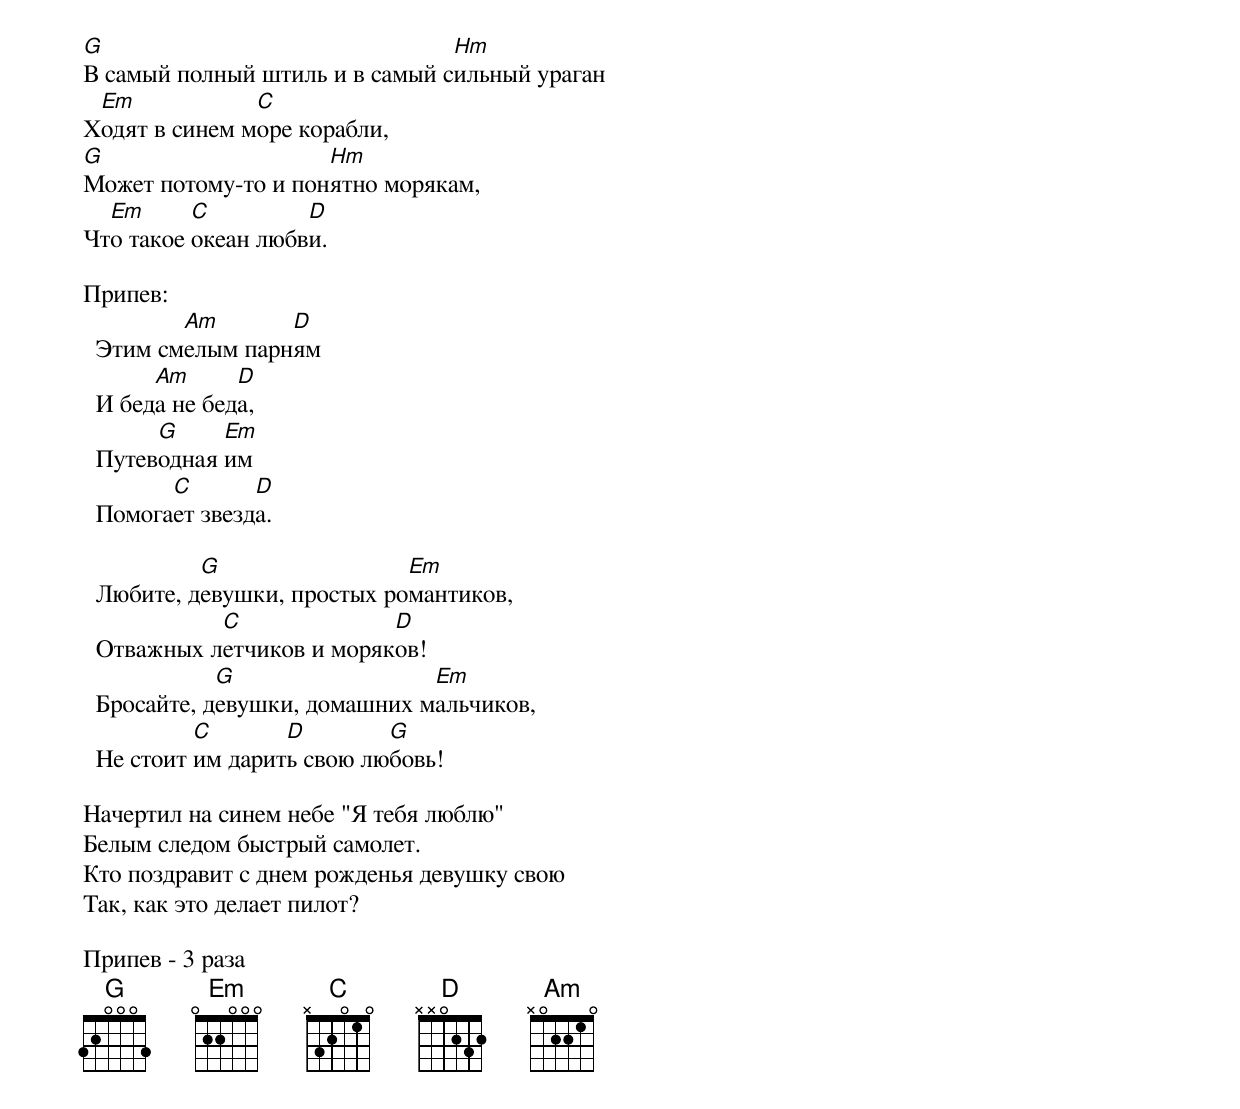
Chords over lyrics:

G                               Hm
В самый полный штиль и в самый сильный ураган
 Em            C
Ходят в синем море корабли,
G                    Hm
Может потому-то и понятно морякам,
  Em      C         D
Что такое океан любви.

Припев:
         Am       D
  Этим смелым парням
       Am      D
  И беда не беда,
       G     Em
  Путеводная им
        C       D
  Помогает звезда.

           G                 Em
  Любите, девушки, простых романтиков,
            C              D
  Отважных летчиков и моряков!
             G                 Em
  Бросайте, девушки, домашних мальчиков,
           C       D        G
  Не стоит им дарить свою любовь!

Начертил на синем небе "Я тебя люблю"
Белым следом быстрый самолет.
Кто поздравит с днем рожденья девушку свою
Так, как это делает пилот?

Припев - 3 раза
